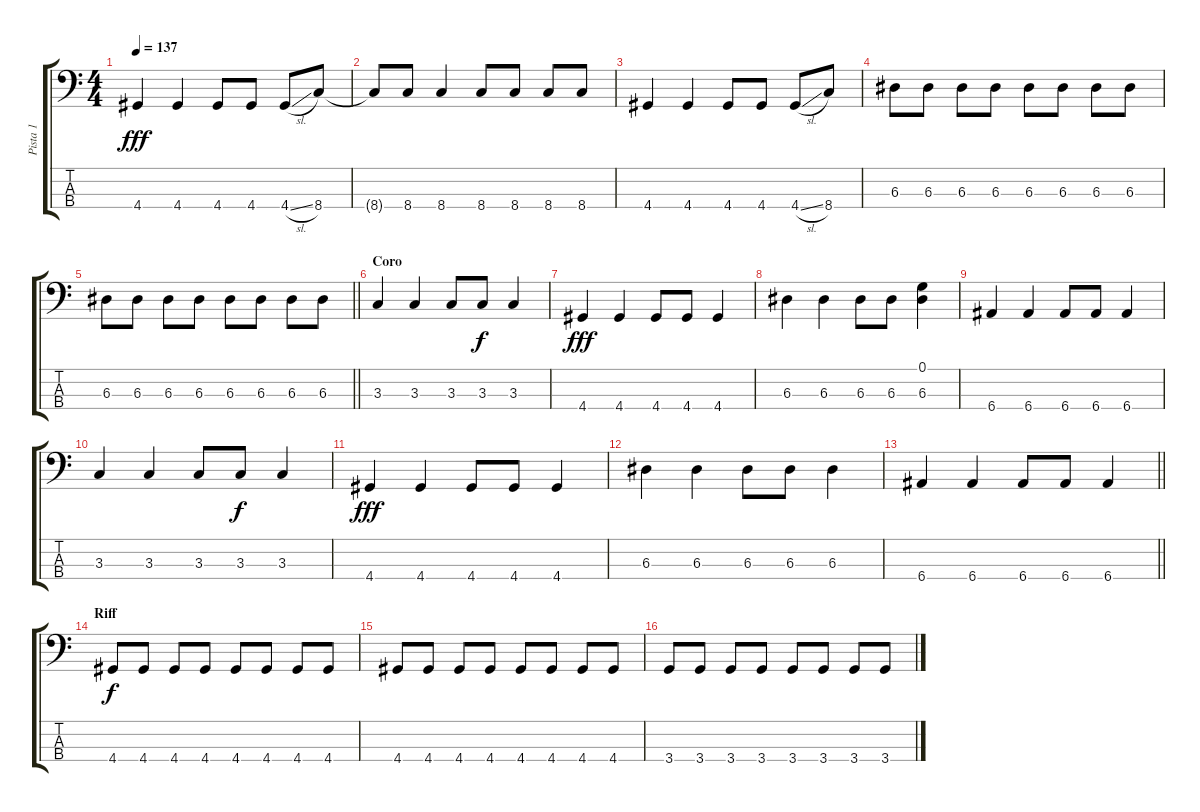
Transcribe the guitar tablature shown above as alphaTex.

\track ("Pista 1" "Pista 1") {instrument electricbasspick}
\staff {score tabs}
\tuning (G2 D2 A1 E1) {hide}
\ts (4 4)
\tempo 137
\clef f4
\ks c
4.4.4{dy fff} 4.4.4 4.4.8 4.4.8 4.4{sl}.8 8.4.8 |
8.4{t}.8 8.4.8 8.4.4 8.4.8 8.4.8 8.4.8 8.4.8 |
4.4.4 4.4.4 4.4.8 4.4.8 4.4{sl}.8 8.4.8 |
6.3.8 6.3.8 6.3.8 6.3.8 6.3.8 6.3.8 6.3.8 6.3.8 |
\barLineRight lightlight
6.3.8 6.3.8 6.3.8 6.3.8 6.3.8 6.3.8 6.3.8 6.3.8 |
\section ("" "Coro")
3.3.4 3.3.4 3.3.8 3.3.8{dy f} 3.3.4 |
4.4.4{dy fff} 4.4.4 4.4.8 4.4.8 4.4.4 |
6.3.4 6.3.4 6.3.8 6.3.8 (0.1 6.3).4 |
6.4.4 6.4.4 6.4.8 6.4.8 6.4.4 |
3.3.4 3.3.4 3.3.8 3.3.8{dy f} 3.3.4 |
4.4.4{dy fff} 4.4.4 4.4.8 4.4.8 4.4.4 |
6.3.4 6.3.4 6.3.8 6.3.8 6.3.4 |
\barLineRight lightlight
6.4.4 6.4.4 6.4.8 6.4.8 6.4.4 |
\section ("" "Riff")
4.4.8{dy f} 4.4.8 4.4.8 4.4.8 4.4.8 4.4.8 4.4.8 4.4.8 |
4.4.8 4.4.8 4.4.8 4.4.8 4.4.8 4.4.8 4.4.8 4.4.8 |
3.4.8 3.4.8 3.4.8 3.4.8 3.4.8 3.4.8 3.4.8 3.4.8
